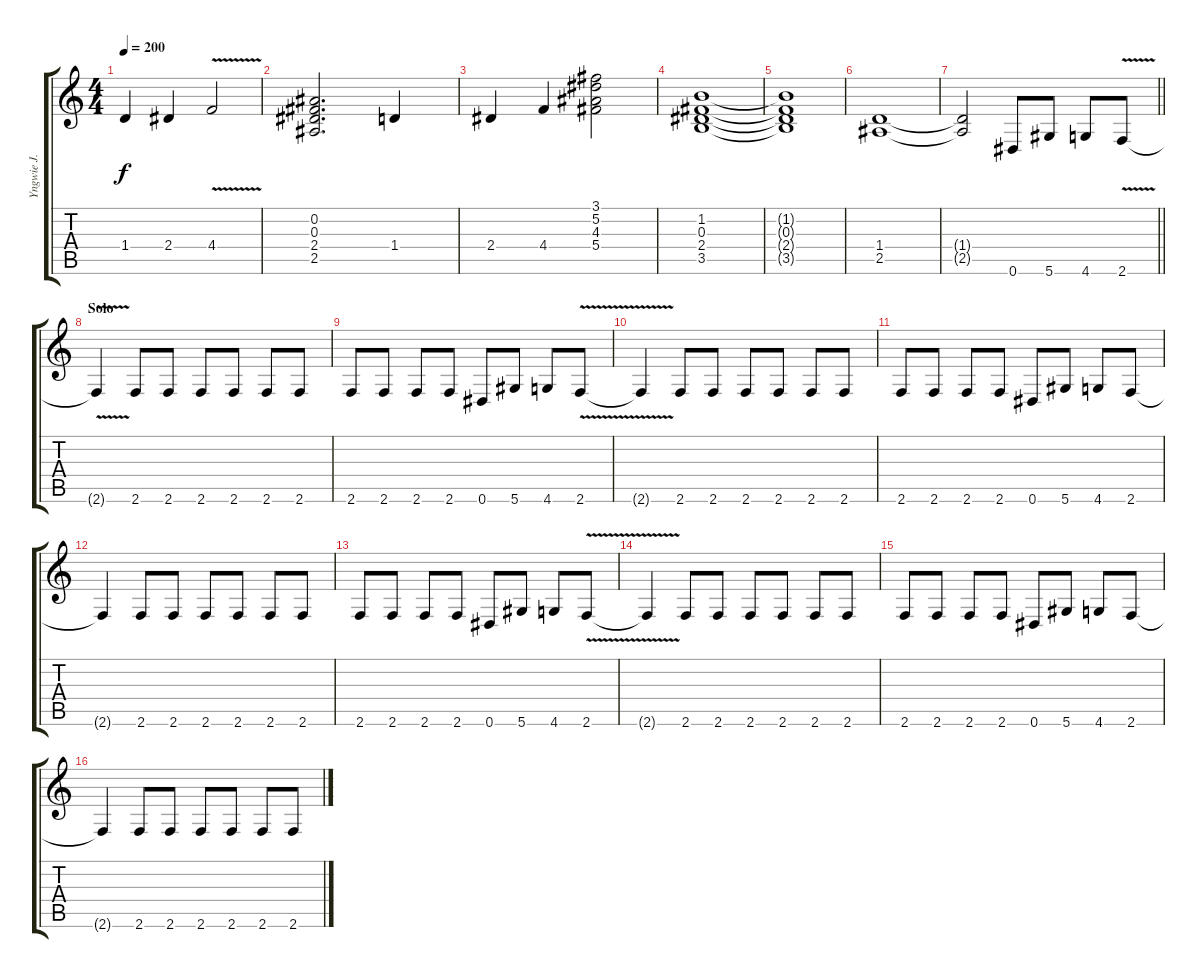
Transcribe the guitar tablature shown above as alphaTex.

\track ("Yngwie J. Malmsteen" "Yngwie J. ") {instrument overdrivenguitar}
\staff {score tabs}
\tuning (Eb4 Bb3 Gb3 Db3 Ab2 Eb2) {hide}
\ts (4 4)
\tempo 200
\clef g2
\ks c
1.4.4{dy f} 2.4.4 4.4{v}.2 |
(0.2 0.3 2.4 2.5).2{d} 1.4.4 |
2.4.4 4.4.4 (3.1 5.2 4.3 5.4).2 |
(1.2 0.3 2.4 3.5).1 |
(1.2{t} 0.3{t} 2.4{t} 3.5{t}).1 |
(1.4 2.5).1 |
\barLineRight lightlight
(1.4{t} 2.5{t}).2 0.6.8 5.6.8 4.6.8 2.6{v}.8 |
\section ("" "Solo")
2.6{t}.4 2.6.8 2.6.8 2.6.8 2.6.8 2.6.8 2.6.8 |
2.6.8 2.6.8 2.6.8 2.6.8 0.6.8 5.6.8 4.6.8 2.6{v}.8 |
2.6{t}.4 2.6.8 2.6.8 2.6.8 2.6.8 2.6.8 2.6.8 |
2.6.8 2.6.8 2.6.8 2.6.8 0.6.8 5.6.8 4.6.8 2.6.8 |
2.6{t}.4 2.6.8 2.6.8 2.6.8 2.6.8 2.6.8 2.6.8 |
2.6.8 2.6.8 2.6.8 2.6.8 0.6.8 5.6.8 4.6.8 2.6{v}.8 |
2.6{t}.4 2.6.8 2.6.8 2.6.8 2.6.8 2.6.8 2.6.8 |
2.6.8 2.6.8 2.6.8 2.6.8 0.6.8 5.6.8 4.6.8 2.6.8 |
2.6{t}.4 2.6.8 2.6.8 2.6.8 2.6.8 2.6.8 2.6.8
